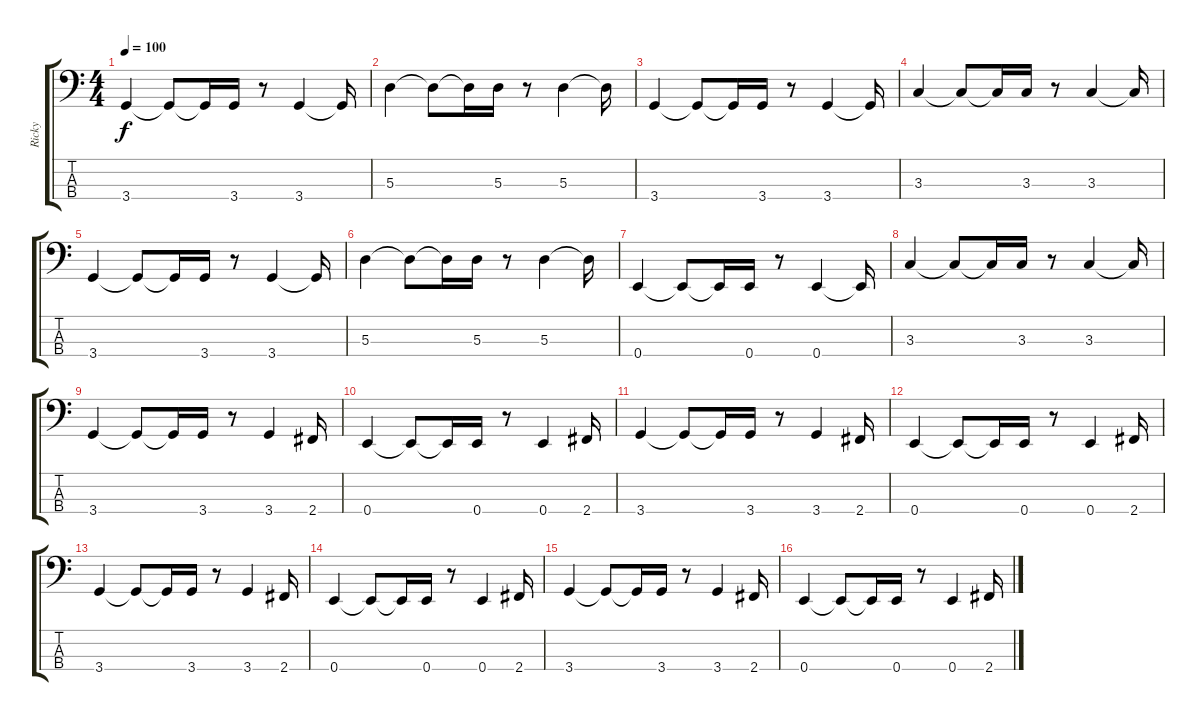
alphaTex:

\track ("Ricky" "Ricky") {instrument electricbasspick}
\staff {score tabs}
\tuning (G2 D2 A1 E1) {hide}
\ts (4 4)
\tempo 100
\clef f4
\ks c
3.4.4{dy f} 3.4{t}.8 3.4{t}.16 3.4.16 r.8 3.4.4 3.4{t}.16 |
5.3.4 5.3{t}.8 5.3{t}.16 5.3.16 r.8 5.3.4 5.3{t}.16 |
3.4.4 3.4{t}.8 3.4{t}.16 3.4.16 r.8 3.4.4 3.4{t}.16 |
3.3.4 3.3{t}.8 3.3{t}.16 3.3.16 r.8 3.3.4 3.3{t}.16 |
3.4.4 3.4{t}.8 3.4{t}.16 3.4.16 r.8 3.4.4 3.4{t}.16 |
5.3.4 5.3{t}.8 5.3{t}.16 5.3.16 r.8 5.3.4 5.3{t}.16 |
0.4.4 0.4{t}.8 0.4{t}.16 0.4.16 r.8 0.4.4 0.4{t}.16 |
3.3.4 3.3{t}.8 3.3{t}.16 3.3.16 r.8 3.3.4 3.3{t}.16 |
3.4.4 3.4{t}.8 3.4{t}.16 3.4.16 r.8 3.4.4 2.4.16 |
0.4.4 0.4{t}.8 0.4{t}.16 0.4.16 r.8 0.4.4 2.4.16 |
3.4.4 3.4{t}.8 3.4{t}.16 3.4.16 r.8 3.4.4 2.4.16 |
0.4.4 0.4{t}.8 0.4{t}.16 0.4.16 r.8 0.4.4 2.4.16 |
3.4.4 3.4{t}.8 3.4{t}.16 3.4.16 r.8 3.4.4 2.4.16 |
0.4.4 0.4{t}.8 0.4{t}.16 0.4.16 r.8 0.4.4 2.4.16 |
3.4.4 3.4{t}.8 3.4{t}.16 3.4.16 r.8 3.4.4 2.4.16 |
0.4.4 0.4{t}.8 0.4{t}.16 0.4.16 r.8 0.4.4 2.4.16
